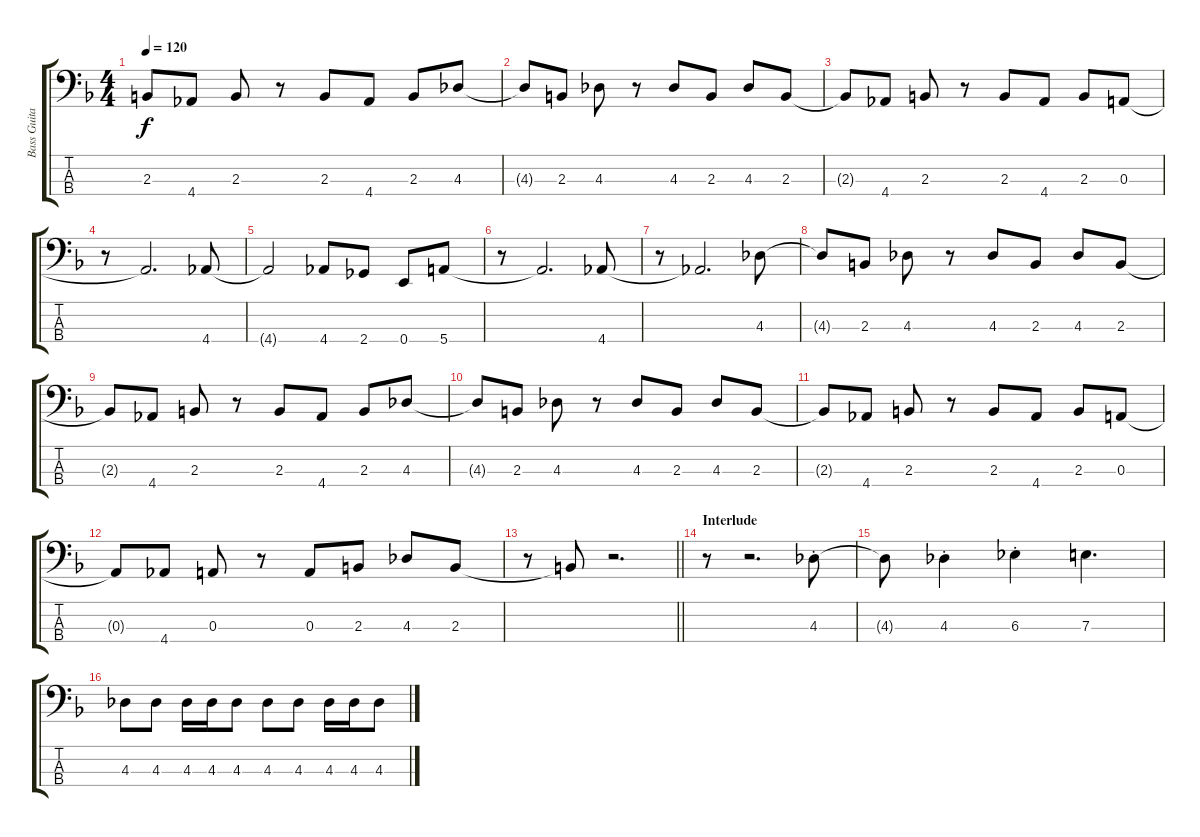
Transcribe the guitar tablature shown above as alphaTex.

\track ("Bass Guitar" "Bass Guita") {instrument electricbassfinger}
\staff {score tabs}
\tuning (G2 D2 A1 E1) {hide}
\ts (4 4)
\tempo 120
\clef f4
\ks f
2.3{t}.8{dy f} 4.4.8 2.3.8 r.8 2.3.8 4.4.8 2.3.8 4.3.8 |
4.3{t}.8 2.3.8 4.3.8 r.8 4.3.8 2.3.8 4.3.8 2.3.8 |
2.3{t}.8 4.4.8 2.3.8 r.8 2.3.8 4.4.8 2.3.8 0.3.8 |
r.8 0.3{t}.2{d} 4.4.8 |
4.4{t}.2 4.4.8 2.4.8 0.4.8 5.4.8 |
r.8 5.4{t}.2{d} 4.4.8 |
r.8 4.4{t}.2{d} 4.3.8 |
4.3{t}.8 2.3.8 4.3.8 r.8 4.3.8 2.3.8 4.3.8 2.3.8 |
2.3{t}.8 4.4.8 2.3.8 r.8 2.3.8 4.4.8 2.3.8 4.3.8 |
4.3{t}.8 2.3.8 4.3.8 r.8 4.3.8 2.3.8 4.3.8 2.3.8 |
2.3{t}.8 4.4.8 2.3.8 r.8 2.3.8 4.4.8 2.3.8 0.3.8 |
0.3{t}.8 4.4.8 0.3.8 r.8 0.3.8 2.3.8 4.3.8 2.3.8 |
\barLineRight lightlight
r.8 2.3{t}.8 r.2{d} |
\section ("" "Interlude")
r.8 r.2{d} 4.3{st}.8 |
4.3{t}.8 4.3{st}.4 6.3{st}.4 7.3.4{d} |
4.3.8 4.3.8 4.3.16 4.3.16 4.3.8 4.3.8 4.3.8 4.3.16 4.3.16 4.3.8
